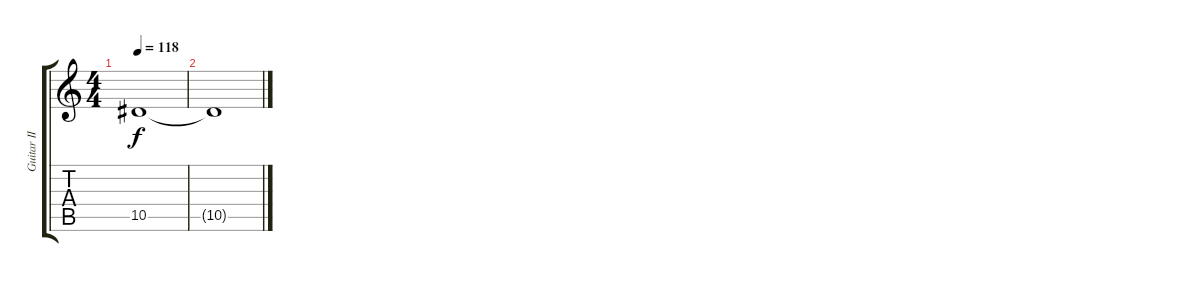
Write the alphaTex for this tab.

\track ("Guitar II" "Guitar II") {instrument distortionguitar}
\staff {score tabs}
\tuning (C4 G3 Eb3 Bb2 F2 C2) {hide}
\ts (4 4)
\tempo 118
\clef g2
\ks c
10.5{t}.1{dy f} |
10.5{t}.1
